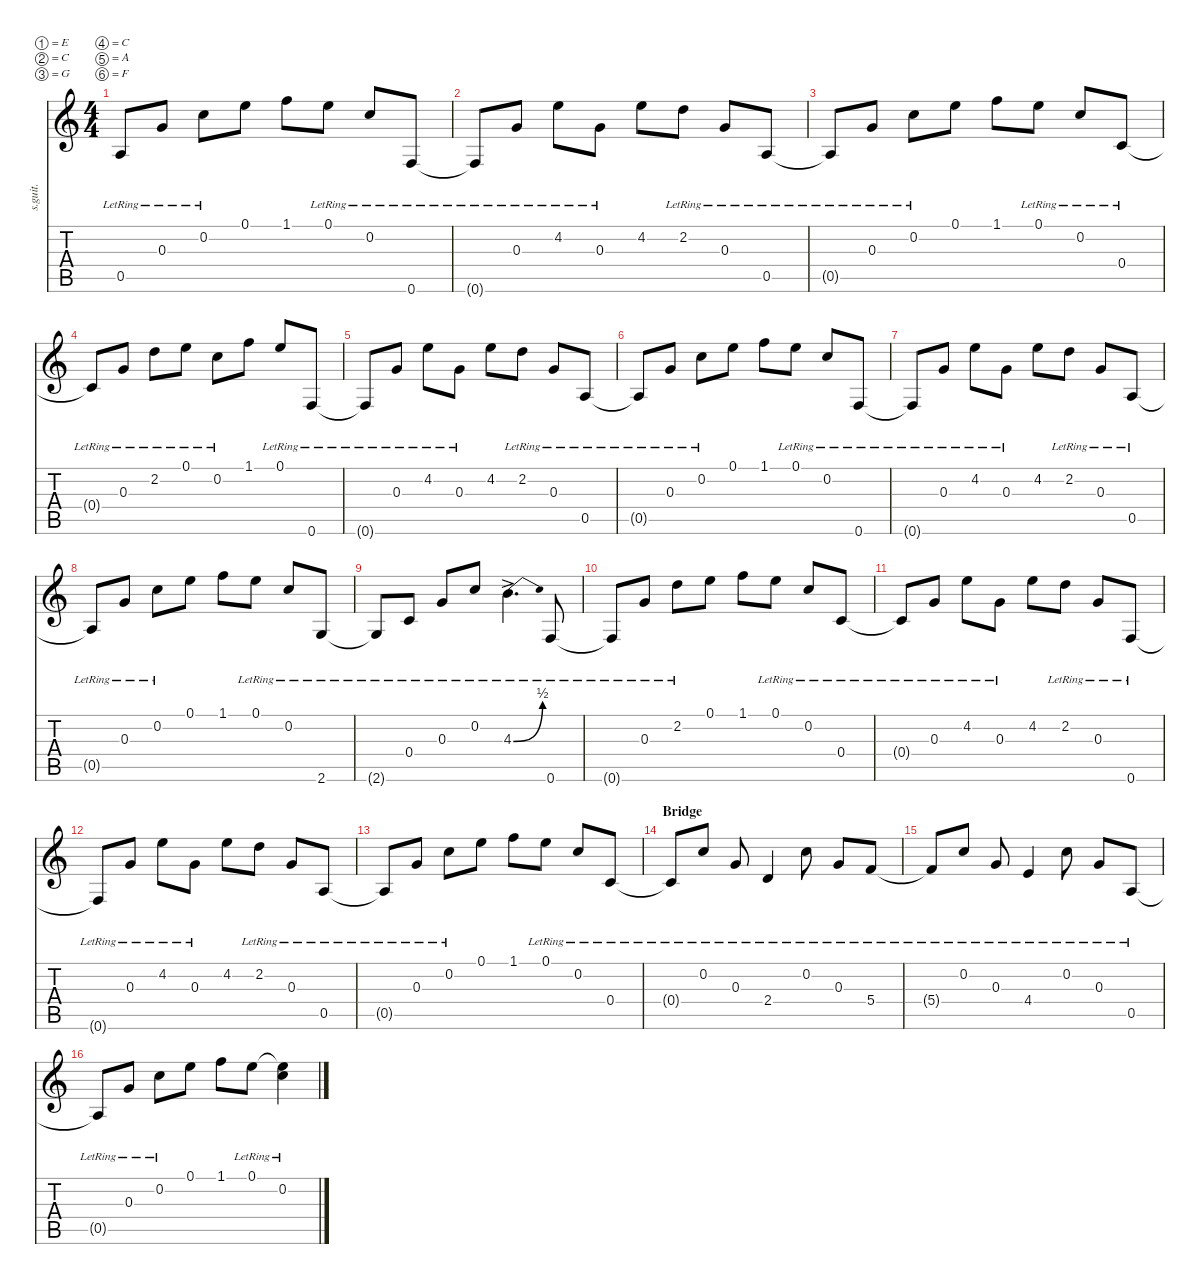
\defaultSystemsLayout 4
\hideDynamics
\bracketExtendMode nobrackets
\track ("Steve Holmes" "s.guit.") {instrument electricguitarjazz}
\staff {score tabs}
\tuning (E4 C4 G3 C3 A2 F2)
\ts (4 4)
\tempo (144 hide)
\clef g2
\ks c
0.5{lr t}.8{lyrics (0 "") lyrics (1 "") lyrics (2 "") lyrics (3 "") lyrics (4 "") dy f} 0.3{lr}.8{lyrics (0 "") lyrics (1 "") lyrics (2 "") lyrics (3 "") lyrics (4 "")} 0.2{lr}.8{lyrics (0 "") lyrics (1 "") lyrics (2 "") lyrics (3 "") lyrics (4 "")} 0.1.8{lyrics (0 "") lyrics (1 "") lyrics (2 "") lyrics (3 "") lyrics (4 "")} 1.1.8{lyrics (0 "") lyrics (1 "") lyrics (2 "") lyrics (3 "") lyrics (4 "")} 0.1{lr}.8{lyrics (0 "") lyrics (1 "") lyrics (2 "") lyrics (3 "") lyrics (4 "")} 0.2{lr}.8{lyrics (0 "") lyrics (1 "") lyrics (2 "") lyrics (3 "") lyrics (4 "")} 0.6{lr}.8{lyrics (0 "") lyrics (1 "") lyrics (2 "") lyrics (3 "") lyrics (4 "")} |
0.6{lr t}.8{lyrics (0 "") lyrics (1 "") lyrics (2 "") lyrics (3 "") lyrics (4 "")} 0.3{lr}.8{lyrics (0 "") lyrics (1 "") lyrics (2 "") lyrics (3 "") lyrics (4 "")} 4.2{lr}.8{lyrics (0 "") lyrics (1 "") lyrics (2 "") lyrics (3 "") lyrics (4 "")} 0.3{lr}.8{lyrics (0 "") lyrics (1 "") lyrics (2 "") lyrics (3 "") lyrics (4 "")} 4.2.8{lyrics (0 "") lyrics (1 "") lyrics (2 "") lyrics (3 "") lyrics (4 "")} 2.2{lr}.8{lyrics (0 "") lyrics (1 "") lyrics (2 "") lyrics (3 "") lyrics (4 "")} 0.3{lr}.8{lyrics (0 "") lyrics (1 "") lyrics (2 "") lyrics (3 "") lyrics (4 "")} 0.5{lr}.8{lyrics (0 "") lyrics (1 "") lyrics (2 "") lyrics (3 "") lyrics (4 "")} |
0.5{lr t}.8{lyrics (0 "") lyrics (1 "") lyrics (2 "") lyrics (3 "") lyrics (4 "")} 0.3{lr}.8{lyrics (0 "") lyrics (1 "") lyrics (2 "") lyrics (3 "") lyrics (4 "")} 0.2{lr}.8{lyrics (0 "") lyrics (1 "") lyrics (2 "") lyrics (3 "") lyrics (4 "")} 0.1.8{lyrics (0 "") lyrics (1 "") lyrics (2 "") lyrics (3 "") lyrics (4 "")} 1.1.8{lyrics (0 "") lyrics (1 "") lyrics (2 "") lyrics (3 "") lyrics (4 "")} 0.1{lr}.8{lyrics (0 "") lyrics (1 "") lyrics (2 "") lyrics (3 "") lyrics (4 "")} 0.2{lr}.8{lyrics (0 "") lyrics (1 "") lyrics (2 "") lyrics (3 "") lyrics (4 "")} 0.4{lr}.8{lyrics (0 "") lyrics (1 "") lyrics (2 "") lyrics (3 "") lyrics (4 "")} |
0.4{lr t}.8{lyrics (0 "") lyrics (1 "") lyrics (2 "") lyrics (3 "") lyrics (4 "")} 0.3{lr}.8{lyrics (0 "") lyrics (1 "") lyrics (2 "") lyrics (3 "") lyrics (4 "")} 2.2{lr}.8{lyrics (0 "") lyrics (1 "") lyrics (2 "") lyrics (3 "") lyrics (4 "")} 0.1{lr}.8{lyrics (0 "") lyrics (1 "") lyrics (2 "") lyrics (3 "") lyrics (4 "")} 0.2{lr}.8{lyrics (0 "") lyrics (1 "") lyrics (2 "") lyrics (3 "") lyrics (4 "")} 1.1.8{lyrics (0 "") lyrics (1 "") lyrics (2 "") lyrics (3 "") lyrics (4 "")} 0.1{lr}.8{lyrics (0 "") lyrics (1 "") lyrics (2 "") lyrics (3 "") lyrics (4 "")} 0.6{lr}.8{lyrics (0 "") lyrics (1 "") lyrics (2 "") lyrics (3 "") lyrics (4 "")} |
0.6{lr t}.8{lyrics (0 "") lyrics (1 "") lyrics (2 "") lyrics (3 "") lyrics (4 "")} 0.3{lr}.8{lyrics (0 "") lyrics (1 "") lyrics (2 "") lyrics (3 "") lyrics (4 "")} 4.2{lr}.8{lyrics (0 "") lyrics (1 "") lyrics (2 "") lyrics (3 "") lyrics (4 "")} 0.3{lr}.8{lyrics (0 "") lyrics (1 "") lyrics (2 "") lyrics (3 "") lyrics (4 "")} 4.2.8{lyrics (0 "") lyrics (1 "") lyrics (2 "") lyrics (3 "") lyrics (4 "")} 2.2{lr}.8{lyrics (0 "") lyrics (1 "") lyrics (2 "") lyrics (3 "") lyrics (4 "")} 0.3{lr}.8{lyrics (0 "") lyrics (1 "") lyrics (2 "") lyrics (3 "") lyrics (4 "")} 0.5{lr}.8{lyrics (0 "") lyrics (1 "") lyrics (2 "") lyrics (3 "") lyrics (4 "")} |
0.5{lr t}.8{lyrics (0 "") lyrics (1 "") lyrics (2 "") lyrics (3 "") lyrics (4 "")} 0.3{lr}.8{lyrics (0 "") lyrics (1 "") lyrics (2 "") lyrics (3 "") lyrics (4 "")} 0.2{lr}.8{lyrics (0 "") lyrics (1 "") lyrics (2 "") lyrics (3 "") lyrics (4 "")} 0.1.8{lyrics (0 "") lyrics (1 "") lyrics (2 "") lyrics (3 "") lyrics (4 "")} 1.1.8{lyrics (0 "") lyrics (1 "") lyrics (2 "") lyrics (3 "") lyrics (4 "")} 0.1{lr}.8{lyrics (0 "") lyrics (1 "") lyrics (2 "") lyrics (3 "") lyrics (4 "")} 0.2{lr}.8{lyrics (0 "") lyrics (1 "") lyrics (2 "") lyrics (3 "") lyrics (4 "")} 0.6{lr}.8{lyrics (0 "") lyrics (1 "") lyrics (2 "") lyrics (3 "") lyrics (4 "")} |
0.6{lr t}.8{lyrics (0 "") lyrics (1 "") lyrics (2 "") lyrics (3 "") lyrics (4 "")} 0.3{lr}.8{lyrics (0 "") lyrics (1 "") lyrics (2 "") lyrics (3 "") lyrics (4 "")} 4.2{lr}.8{lyrics (0 "") lyrics (1 "") lyrics (2 "") lyrics (3 "") lyrics (4 "")} 0.3{lr}.8{lyrics (0 "") lyrics (1 "") lyrics (2 "") lyrics (3 "") lyrics (4 "")} 4.2.8{lyrics (0 "") lyrics (1 "") lyrics (2 "") lyrics (3 "") lyrics (4 "")} 2.2{lr}.8{lyrics (0 "") lyrics (1 "") lyrics (2 "") lyrics (3 "") lyrics (4 "")} 0.3{lr}.8{lyrics (0 "") lyrics (1 "") lyrics (2 "") lyrics (3 "") lyrics (4 "")} 0.5{lr}.8{lyrics (0 "") lyrics (1 "") lyrics (2 "") lyrics (3 "") lyrics (4 "")} |
0.5{lr t}.8{lyrics (0 "") lyrics (1 "") lyrics (2 "") lyrics (3 "") lyrics (4 "")} 0.3{lr}.8{lyrics (0 "") lyrics (1 "") lyrics (2 "") lyrics (3 "") lyrics (4 "")} 0.2{lr}.8{lyrics (0 "") lyrics (1 "") lyrics (2 "") lyrics (3 "") lyrics (4 "")} 0.1.8{lyrics (0 "") lyrics (1 "") lyrics (2 "") lyrics (3 "") lyrics (4 "")} 1.1.8{lyrics (0 "") lyrics (1 "") lyrics (2 "") lyrics (3 "") lyrics (4 "")} 0.1{lr}.8{lyrics (0 "") lyrics (1 "") lyrics (2 "") lyrics (3 "") lyrics (4 "")} 0.2{lr}.8{lyrics (0 "") lyrics (1 "") lyrics (2 "") lyrics (3 "") lyrics (4 "")} 2.6{lr}.8{lyrics (0 "") lyrics (1 "") lyrics (2 "") lyrics (3 "") lyrics (4 "")} |
2.6{lr t}.8{lyrics (0 "") lyrics (1 "") lyrics (2 "") lyrics (3 "") lyrics (4 "")} 0.4{lr}.8{lyrics (0 "") lyrics (1 "") lyrics (2 "") lyrics (3 "") lyrics (4 "")} 0.3{lr}.8{lyrics (0 "") lyrics (1 "") lyrics (2 "") lyrics (3 "") lyrics (4 "")} 0.2{lr}.8{lyrics (0 "") lyrics (1 "") lyrics (2 "") lyrics (3 "") lyrics (4 "")} 4.3{be (bend 0 0 60 2) ac lr}.4{d lyrics (0 "") lyrics (1 "") lyrics (2 "") lyrics (3 "") lyrics (4 "") dy mf} 0.6{lr}.8{lyrics (0 "") lyrics (1 "") lyrics (2 "") lyrics (3 "") lyrics (4 "") dy f} |
0.6{lr t}.8{lyrics (0 "") lyrics (1 "") lyrics (2 "") lyrics (3 "") lyrics (4 "")} 0.3{lr}.8{lyrics (0 "") lyrics (1 "") lyrics (2 "") lyrics (3 "") lyrics (4 "")} 2.2{lr}.8{lyrics (0 "") lyrics (1 "") lyrics (2 "") lyrics (3 "") lyrics (4 "")} 0.1.8{lyrics (0 "") lyrics (1 "") lyrics (2 "") lyrics (3 "") lyrics (4 "")} 1.1.8{lyrics (0 "") lyrics (1 "") lyrics (2 "") lyrics (3 "") lyrics (4 "")} 0.1{lr}.8{lyrics (0 "") lyrics (1 "") lyrics (2 "") lyrics (3 "") lyrics (4 "")} 0.2{lr}.8{lyrics (0 "") lyrics (1 "") lyrics (2 "") lyrics (3 "") lyrics (4 "")} 0.4{lr}.8{lyrics (0 "") lyrics (1 "") lyrics (2 "") lyrics (3 "") lyrics (4 "")} |
0.4{lr t}.8{lyrics (0 "") lyrics (1 "") lyrics (2 "") lyrics (3 "") lyrics (4 "")} 0.3{lr}.8{lyrics (0 "") lyrics (1 "") lyrics (2 "") lyrics (3 "") lyrics (4 "")} 4.2{lr}.8{lyrics (0 "") lyrics (1 "") lyrics (2 "") lyrics (3 "") lyrics (4 "")} 0.3{lr}.8{lyrics (0 "") lyrics (1 "") lyrics (2 "") lyrics (3 "") lyrics (4 "")} 4.2.8{lyrics (0 "") lyrics (1 "") lyrics (2 "") lyrics (3 "") lyrics (4 "")} 2.2{lr}.8{lyrics (0 "") lyrics (1 "") lyrics (2 "") lyrics (3 "") lyrics (4 "")} 0.3{lr}.8{lyrics (0 "") lyrics (1 "") lyrics (2 "") lyrics (3 "") lyrics (4 "")} 0.6{lr}.8{lyrics (0 "") lyrics (1 "") lyrics (2 "") lyrics (3 "") lyrics (4 "")} |
0.6{lr t}.8{lyrics (0 "") lyrics (1 "") lyrics (2 "") lyrics (3 "") lyrics (4 "")} 0.3{lr}.8{lyrics (0 "") lyrics (1 "") lyrics (2 "") lyrics (3 "") lyrics (4 "")} 4.2{lr}.8{lyrics (0 "") lyrics (1 "") lyrics (2 "") lyrics (3 "") lyrics (4 "")} 0.3{lr}.8{lyrics (0 "") lyrics (1 "") lyrics (2 "") lyrics (3 "") lyrics (4 "")} 4.2.8{lyrics (0 "") lyrics (1 "") lyrics (2 "") lyrics (3 "") lyrics (4 "")} 2.2{lr}.8{lyrics (0 "") lyrics (1 "") lyrics (2 "") lyrics (3 "") lyrics (4 "")} 0.3{lr}.8{lyrics (0 "") lyrics (1 "") lyrics (2 "") lyrics (3 "") lyrics (4 "")} 0.5{lr}.8{lyrics (0 "") lyrics (1 "") lyrics (2 "") lyrics (3 "") lyrics (4 "")} |
0.5{lr t}.8{lyrics (0 "") lyrics (1 "") lyrics (2 "") lyrics (3 "") lyrics (4 "")} 0.3{lr}.8{lyrics (0 "") lyrics (1 "") lyrics (2 "") lyrics (3 "") lyrics (4 "")} 0.2{lr}.8{lyrics (0 "") lyrics (1 "") lyrics (2 "") lyrics (3 "") lyrics (4 "")} 0.1.8{lyrics (0 "") lyrics (1 "") lyrics (2 "") lyrics (3 "") lyrics (4 "")} 1.1.8{lyrics (0 "") lyrics (1 "") lyrics (2 "") lyrics (3 "") lyrics (4 "")} 0.1{lr}.8{lyrics (0 "") lyrics (1 "") lyrics (2 "") lyrics (3 "") lyrics (4 "")} 0.2{lr}.8{lyrics (0 "") lyrics (1 "") lyrics (2 "") lyrics (3 "") lyrics (4 "")} 0.4{lr}.8{lyrics (0 "") lyrics (1 "") lyrics (2 "") lyrics (3 "") lyrics (4 "")} |
\section ("" "Bridge")
0.4{lr t}.8{lyrics (0 "") lyrics (1 "") lyrics (2 "") lyrics (3 "") lyrics (4 "")} 0.2{lr}.8{lyrics (0 "") lyrics (1 "") lyrics (2 "") lyrics (3 "") lyrics (4 "")} 0.3{lr}.8{lyrics (0 "") lyrics (1 "") lyrics (2 "") lyrics (3 "") lyrics (4 "")} 2.4{lr}.4{lyrics (0 "") lyrics (1 "") lyrics (2 "") lyrics (3 "") lyrics (4 "")} 0.2{lr}.8{lyrics (0 "") lyrics (1 "") lyrics (2 "") lyrics (3 "") lyrics (4 "")} 0.3{lr}.8{lyrics (0 "") lyrics (1 "") lyrics (2 "") lyrics (3 "") lyrics (4 "")} 5.4{lr}.8{lyrics (0 "") lyrics (1 "") lyrics (2 "") lyrics (3 "") lyrics (4 "")} |
5.4{lr t}.8{lyrics (0 "") lyrics (1 "") lyrics (2 "") lyrics (3 "") lyrics (4 "")} 0.2{lr}.8{lyrics (0 "") lyrics (1 "") lyrics (2 "") lyrics (3 "") lyrics (4 "")} 0.3{lr}.8{lyrics (0 "") lyrics (1 "") lyrics (2 "") lyrics (3 "") lyrics (4 "")} 4.4{lr}.4{lyrics (0 "") lyrics (1 "") lyrics (2 "") lyrics (3 "") lyrics (4 "")} 0.2{lr}.8{lyrics (0 "") lyrics (1 "") lyrics (2 "") lyrics (3 "") lyrics (4 "")} 0.3{lr}.8{lyrics (0 "") lyrics (1 "") lyrics (2 "") lyrics (3 "") lyrics (4 "")} 0.5{lr}.8{lyrics (0 "") lyrics (1 "") lyrics (2 "") lyrics (3 "") lyrics (4 "")} |
0.5{lr t}.8{lyrics (0 "") lyrics (1 "") lyrics (2 "") lyrics (3 "") lyrics (4 "")} 0.3{lr}.8{lyrics (0 "") lyrics (1 "") lyrics (2 "") lyrics (3 "") lyrics (4 "")} 0.2{lr}.8{lyrics (0 "") lyrics (1 "") lyrics (2 "") lyrics (3 "") lyrics (4 "")} 0.1.8{lyrics (0 "") lyrics (1 "") lyrics (2 "") lyrics (3 "") lyrics (4 "")} 1.1.8{lyrics (0 "") lyrics (1 "") lyrics (2 "") lyrics (3 "") lyrics (4 "")} 0.1{lr}.8{lyrics (0 "") lyrics (1 "") lyrics (2 "") lyrics (3 "") lyrics (4 "")} (0.1{lr t} 0.2{lr}).4{lyrics (0 "") lyrics (1 "") lyrics (2 "") lyrics (3 "") lyrics (4 "")}
